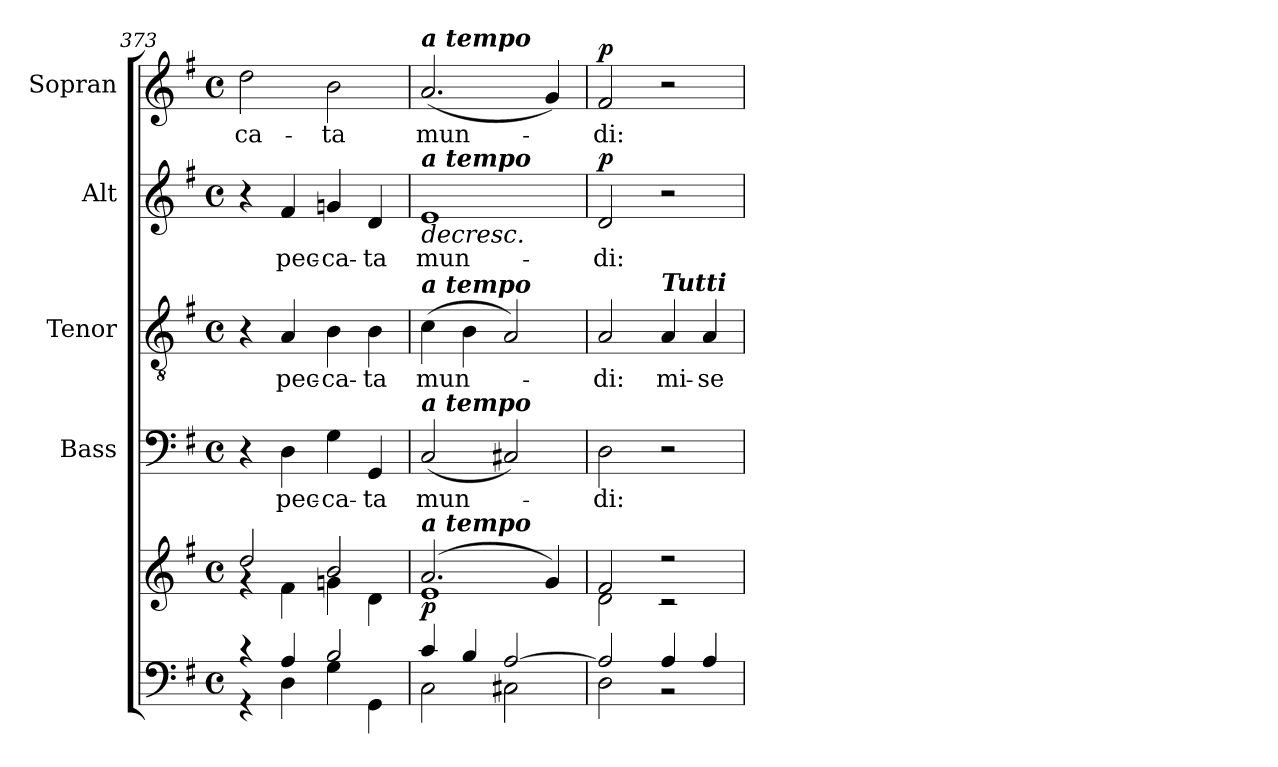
**kern	**kern	**dynam	**kern	**text	**kern	**text	**kern	**text	**dynam	**kern	**text	**dynam
*part5	*part5	*part5	*part4	*part4	*part3	*part3	*part2	*part2	*part2	*part1	*part1	*part1
*staff6	*staff5	*staff5/6	*staff4	*staff4	*staff3	*staff3	*staff2	*staff2	*staff2	*staff1	*staff1	*staff1
*	*	*	*I"Bass	*	*I"Tenor	*	*I"Alt	*	*	*I"Sopran	*	*
*	*	*	*I'B.	*	*I'T.	*	*I'A.	*	*	*I'S.	*	*
*clefF4	*clefG2	*	*clefF4	*	*clefGv2	*	*clefG2	*	*	*clefG2	*	*
*k[f#]	*k[f#]	*	*k[f#]	*	*k[f#]	*	*k[f#]	*	*	*k[f#]	*	*
*G:	*G:	*	*G:	*	*G:	*	*G:	*	*	*G:	*	*
*M4/4	*M4/4	*	*M4/4	*	*M4/4	*	*M4/4	*	*	*M4/4	*	*
*met(c)	*met(c)	*	*met(c)	*	*met(c)	*	*met(c)	*	*	*met(c)	*	*
=373	=373	=373	=373	=373	=373	=373	=373	=373	=373	=373	=373	=373
*^	*^	*	*	*	*	*	*	*	*	*	*	*
!	!	!	!	!	!	!	!	!	!	!	!	!	!LO:LY:b	!
4r	4r	2dd/	4rg	.	4r	.	4r	.	4r	.	.	2dd\	-ca-	.
!	!	!	!	!	!	!LO:LY:b	!	!LO:LY:b	!	!LO:LY:b	!	!	!	!
4A/	4D\	.	4f#\	.	4D\	pec-	4A/	pec-	4f#/	pec-	.	.	.	.
!	!	!	!	!	!	!LO:LY:b	!	!LO:LY:b	!	!LO:LY:b	!	!	!LO:LY:b	!
2B/	4G\	2b/	4gn\	.	4G\	-ca-	4B\	-ca-	4gn/	-ca-	.	2b\	-ta	.
!	!	!	!	!	!	!LO:LY:b	!	!LO:LY:b	!	!LO:LY:b	!	!	!	!
.	4GG\	.	4d\	.	4GG/	-ta	4B\	-ta	4d/	-ta	.	.	.	.
=374	=374	=374	=374	=374	=374	=374	=374	=374	=374	=374	=374	=374	=374	=374
!	!	!	!	!	!	!	!	!	!	!	!	!LO:TX:a:Bi:t=a tempo	!	!
!	!	!	!	!	!	!	!	!	!LO:TX:a:Bi:t=a tempo	!	!	!	!	!
!	!	!	!	!	!	!	!LO:TX:a:Bi:t=a tempo	!	!	!	!	!	!	!
!	!	!	!	!	!LO:TX:a:Bi:t=a tempo	!	!	!	!	!	!	!	!	!
!	!	!LO:TX:a:Bi:t=a tempo	!	!	!	!	!	!	!	!	!	!	!	!
!	!	!	!	!LO:DY:b	!	!LO:LY:b	!	!LO:LY:b	!	!LO:LY:b	!LO:HP:b	!	!LO:LY:b	!
4c/	2C\	(2.a/	1e	p	(<2C/	mun-	(>4c\	mun-	1e	mun-	>	(<2.a/	mun-	.
4B/	.	.	.	.	.	.	4B\	.	.	.	.	.	.	.
[>2A/	2C#X\	.	.	.	2C#X/)	.	2A/)	.	.	.	.	.	.	.
.	.	4g/)	.	.	.	.	.	.	.	.	.	4g/)	.	.
=375	=375	=375	=375	=375	=375	=375	=375	=375	=375	=375	=375	=375	=375	=375
!	!	!	!	!	!	!LO:LY:b	!	!LO:LY:b	!	!LO:LY:b	!LO:DY:a	!	!LO:LY:b	!LO:DY:a
2A/]	2D\	2f#/	2d\	.	2D\	-di:	2A/	-di:	2d/	-di:	p	2f#/	-di:	p
!	!	!	!	!	!	!	!LO:TX:a:Bi:t=Tutti	!	!	!	!	!	!	!
!	!	!	!	!	!	!	!	!LO:LY:b	!	!	!	!	!	!
4A/	2rBB	2r	2r	.	2r	.	4A/	mi-	2r	.	]	2r	.	.
!	!	!	!	!	!	!	!	!LO:LY:b	!	!	!	!	!	!
4A/	.	.	.	.	.	.	4A/	-se-	.	.	.	.	.	.
*v	*v	*	*	*	*	*	*	*	*	*	*	*	*	*
*	*v	*v	*	*	*	*	*	*	*	*	*	*	*
=	=	=	=	=	=	=	=	=	=	=	=	=
*-	*-	*-	*-	*-	*-	*-	*-	*-	*-	*-	*-	*-
